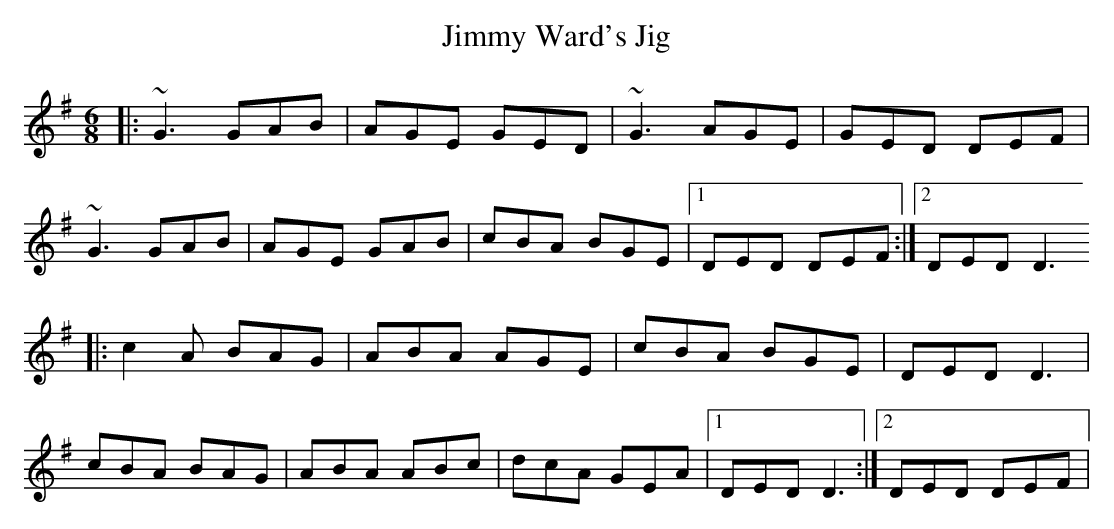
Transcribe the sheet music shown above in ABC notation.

X:1
T:Jimmy Ward's Jig
M:6/8
K:G
|: ~G3 GAB | AGE GED | ~G3 AGE | GED DEF |
~G3 GAB | AGE GAB | cBA BGE |1 DED DEF:|2 DED D3
|: c2A BAG | ABA AGE | cBA BGE | DED D3 |
cBA BAG | ABA ABc | dcA GEA |1 DED D3 :|2 DED DEF|
